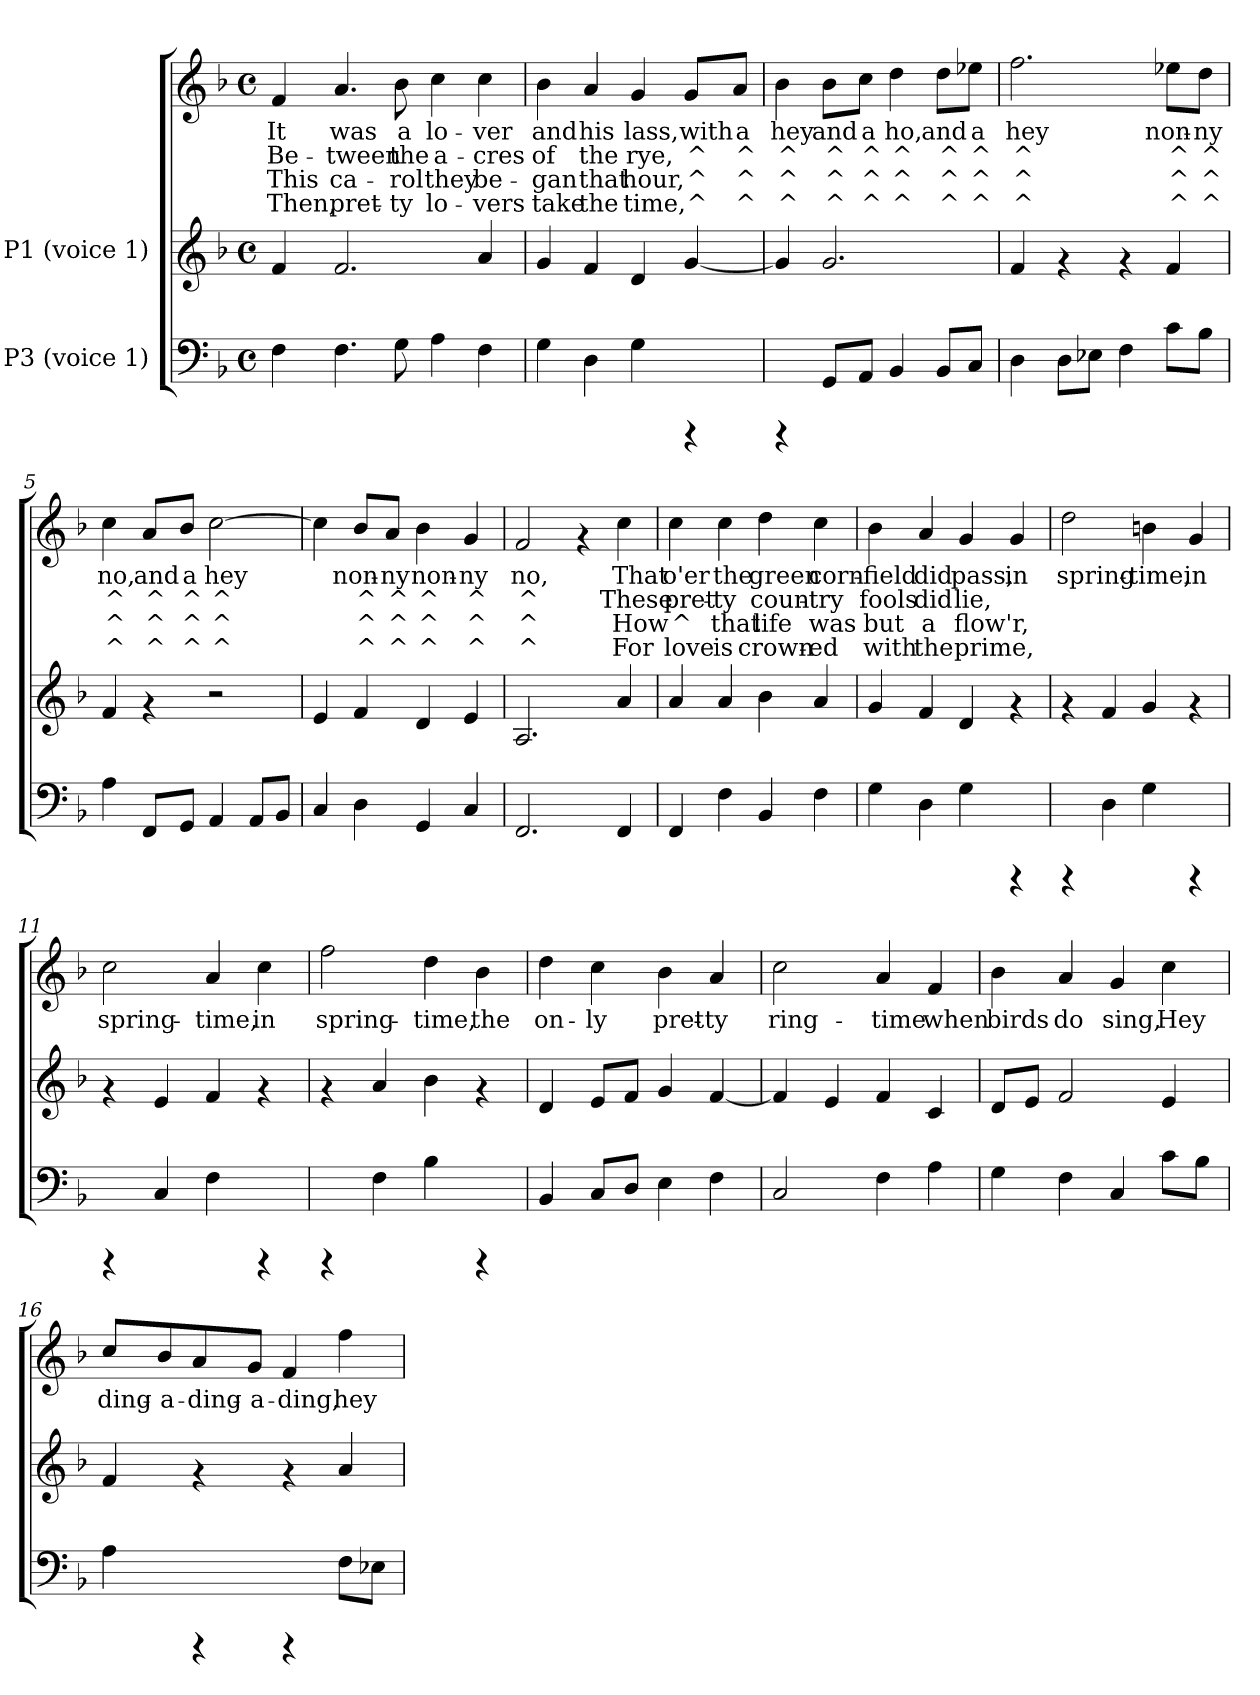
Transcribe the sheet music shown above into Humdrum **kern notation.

**kern	**kern	**kern	**text	**text	**text	**text
*part2	*part1	*part1	*part1	*part1	*part1	*part1
*staff3	*staff2	*staff1	*staff1	*staff1	*staff1	*staff1
*I"P3 (voice 1)	*I"P1 (voice 1)	*	*	*	*	*
!!LO:PB:g=z
*stria5	*stria5	*stria5	*	*	*	*
*clefF4	*clefG2	*clefG2	*	*	*	*
*k[b-]	*k[b-]	*k[b-]	*	*	*	*
*F:	*F:	*F:	*	*	*	*
*M4/4	*M4/4	*M4/4	*	*	*	*
*met(c)	*met(c)	*met(c)	*	*	*	*
*MM168	*MM168	*MM168	*	*	*	*
=1	=1	=1	=1	=1	=1	=1
!	!	!	!LO:LY:b:cj	!LO:LY:b:cj	!LO:LY:b:cj	!LO:LY:b:cj
4F\	4f/	4f/	It	Be-	-This	Then,
!	!	!	!LO:LY:b:cj	!LO:LY:b:cj	!LO:LY:b:cj	!LO:LY:b:cj
4.F\	2.f/	4.a/	was	tween	ca-	-pret-
!	!	!	!LO:LY:b:cj	!LO:LY:b:cj	!LO:LY:b:cj	!LO:LY:b:cj
8G\	.	8b-\	-a	the	rol	ty
!	!	!	!LO:LY:b:cj	!LO:LY:b:cj	!LO:LY:b:cj	!LO:LY:b:cj
4A\	.	4cc\	lo-	-a-	-they	lo-
!	!	!	!LO:LY:b:cj	!LO:LY:b:cj	!LO:LY:b:cj	!LO:LY:b:cj
4F\	4a/	4cc\	-ver	cres	be-	-vers
=2	=2	=2	=2	=2	=2	=2
!	!	!	!LO:LY:b:cj	!LO:LY:b:cj	!LO:LY:b:cj	!LO:LY:b:cj
4G\	4g/	4b-\	and	of	gan	take
!	!	!	!LO:LY:b:cj	!LO:LY:b:cj	!LO:LY:b:cj	!LO:LY:b:cj
4D\	4f/	4a/	his	the	that	the
!	!	!	!LO:LY:b:cj	!LO:LY:b:cj	!LO:LY:b:cj	!LO:LY:b:cj
4G\	4d/	4g/	lass,	rye,	hour,	time,
!	!	!	!LO:LY:b:cj	!LO:LY:b:cj	!LO:LY:b:cj	!LO:LY:b:cj
4rCCC	[<4g/	8g/L	with	^	^	^
!	!	!	!LO:LY:b:cj	!LO:LY:b:cj	!LO:LY:b:cj	!LO:LY:b:cj
.	.	8a/J	a	^	^	^
=3	=3	=3	=3	=3	=3	=3
!	!	!	!LO:LY:b:cj	!LO:LY:b:cj	!LO:LY:b:cj	!LO:LY:b:cj
4rCCC	4g/]	4b-\	hey	^	^	^
!	!	!	!LO:LY:b:cj	!LO:LY:b:cj	!LO:LY:b:cj	!LO:LY:b:cj
8GG/L	2.g/	8b-\L	and	^	^	^
!	!	!	!LO:LY:b:cj	!LO:LY:b:cj	!LO:LY:b:cj	!LO:LY:b:cj
8AA/J	.	8cc\J	a	^	^	^
!	!	!	!LO:LY:b:cj	!LO:LY:b:cj	!LO:LY:b:cj	!LO:LY:b:cj
4BB-/	.	4dd\	ho,	^	^	^
!	!	!	!LO:LY:b:cj	!LO:LY:b:cj	!LO:LY:b:cj	!LO:LY:b:cj
8BB-/L	.	8dd\L	and	^	^	^
!	!	!	!LO:LY:b:cj	!LO:LY:b:cj	!LO:LY:b:cj	!LO:LY:b:cj
8C/J	.	8ee-X\J	a	^	^	^
!!LO:LB:g=z
=4	=4	=4	=4	=4	=4	=4
!	!	!	!LO:LY:b:cj	!LO:LY:b:cj	!LO:LY:b:cj	!LO:LY:b:cj
4D\	4f/	2.ff\	hey	^	^	^
8D\L	4rf	.	.	.	.	.
8E-X\J	.	.	.	.	.	.
4F\	4rf	.	.	.	.	.
!	!	!	!LO:LY:b:cj	!LO:LY:b:cj	!LO:LY:b:cj	!LO:LY:b:cj
8c\L	4f/	8ee-X\L	non-	-^	^	^
!	!	!	!LO:LY:b:cj	!LO:LY:b:cj	!LO:LY:b:cj	!LO:LY:b:cj
8B-\J	.	8dd\J	ny	^	^	^
=5	=5	=5	=5	=5	=5	=5
!	!	!	!LO:LY:b:cj	!LO:LY:b:cj	!LO:LY:b:cj	!LO:LY:b:cj
4A\	4f/	4cc\	no,	^	^	^
!	!	!	!LO:LY:b:cj	!LO:LY:b:cj	!LO:LY:b:cj	!LO:LY:b:cj
8FF/L	4rf	8a/L	and	^	^	^
!	!	!	!LO:LY:b:cj	!LO:LY:b:cj	!LO:LY:b:cj	!LO:LY:b:cj
8GG/J	.	8b-/J	a	^	^	^
!	!	!	!LO:LY:b:cj	!LO:LY:b:cj	!LO:LY:b:cj	!LO:LY:b:cj
4AA/	2r	[>2cc\	hey	^	^	^
8AA/L	.	.	.	.	.	.
8BB-/J	.	.	.	.	.	.
=6	=6	=6	=6	=6	=6	=6
!	!	!	!LO:LY:b:cj	!LO:LY:b:cj	!LO:LY:b:cj	!LO:LY:b:cj
4C/	4e/	4cc\]	.	.	.	.
!	!	!	!LO:LY:b:cj	!LO:LY:b:cj	!LO:LY:b:cj	!LO:LY:b:cj
4D\	4f/	8b-/L	non-	-^	^	^
!	!	!	!LO:LY:b:cj	!LO:LY:b:cj	!LO:LY:b:cj	!LO:LY:b:cj
.	.	8a/J	ny	^	^	^
!	!	!	!LO:LY:b:cj	!LO:LY:b:cj	!LO:LY:b:cj	!LO:LY:b:cj
4GG/	4d/	4b-\	non-	-^	^	^
!	!	!	!LO:LY:b:cj	!LO:LY:b:cj	!LO:LY:b:cj	!LO:LY:b:cj
4C/	4e/	4g/	ny	^	^	^
=7	=7	=7	=7	=7	=7	=7
!	!	!	!LO:LY:b:cj	!LO:LY:b:cj	!LO:LY:b:cj	!LO:LY:b:cj
2.FF/	2.A/	2f/	no,	^	^	^
.	.	4rf	.	.	.	.
!	!	!	!LO:LY:b:cj	!LO:LY:b:cj	!LO:LY:b:cj	!LO:LY:b:cj
4FF/	4a/	4cc\	That	These	How	For
=8	=8	=8	=8	=8	=8	=8
!	!	!	!LO:LY:b:cj	!LO:LY:b:cj	!LO:LY:b:cj	!LO:LY:b:cj
4FF/	4a/	4cc\	o'er	pret-	-^	love
!	!	!	!LO:LY:b:cj	!LO:LY:b:cj	!LO:LY:b:cj	!LO:LY:b:cj
4F\	4a/	4cc\	the	ty	that	is
!	!	!	!LO:LY:b:cj	!LO:LY:b:cj	!LO:LY:b:cj	!LO:LY:b:cj
4BB-/	4b-\	4dd\	green	coun-	-life	crown-
!	!	!	!LO:LY:b:cj	!LO:LY:b:cj	!LO:LY:b:cj	!LO:LY:b:cj
4F\	4a/	4cc\	-corn-	-try	was	ed
!!LO:LB:g=z
=9	=9	=9	=9	=9	=9	=9
!	!	!	!LO:LY:b:cj	!LO:LY:b:cj	!LO:LY:b:cj	!LO:LY:b:cj
4G\	4g/	4b-\	field	fools	but	with
!	!	!	!LO:LY:b:cj	!LO:LY:b:cj	!LO:LY:b:cj	!LO:LY:b:cj
4D\	4f/	4a/	did	did	a	the
!	!	!	!LO:LY:b:cj	!LO:LY:b:cj	!LO:LY:b:cj	!LO:LY:b:cj
4G\	4d/	4g/	pass,	lie,	flow'r,	prime,
!	!	!	!LO:LY:b:cj	!LO:LY:b:cj	!LO:LY:b:cj	!LO:LY:b:cj
4rCCC	4rf	4g/	in	.	.	.
=10	=10	=10	=10	=10	=10	=10
!	!	!	!LO:LY:b:cj	!	!	!
4rCCC	4rf	2dd\	spring-	.	.	.
4D\	4f/	.	.	.	.	.
!	!	!	!LO:LY:b:cj	!	!	!
4G\	4g/	4bn\	-time,	.	.	.
!	!	!	!LO:LY:b:cj	!	!	!
4rCCC	4rf	4g/	in	.	.	.
=11	=11	=11	=11	=11	=11	=11
!	!	!	!LO:LY:b:cj	!	!	!
4rCCC	4rf	2cc\	spring-	.	.	.
4C/	4e/	.	.	.	.	.
!	!	!	!LO:LY:b:cj	!	!	!
4F\	4f/	4a/	-time,	.	.	.
!	!	!	!LO:LY:b:cj	!	!	!
4rCCC	4rf	4cc\	in	.	.	.
=12	=12	=12	=12	=12	=12	=12
!	!	!	!LO:LY:b:cj	!	!	!
4rCCC	4rf	2ff\	spring-	.	.	.
4F\	4a/	.	.	.	.	.
!	!	!	!LO:LY:b:cj	!	!	!
4B-\	4b-\	4dd\	-time,	.	.	.
!	!	!	!LO:LY:b:cj	!	!	!
4rCCC	4rf	4b-\	the	.	.	.
=13	=13	=13	=13	=13	=13	=13
!	!	!	!LO:LY:b:cj	!	!	!
4BB-/	4d/	4dd\	on-	.	.	.
!	!	!	!LO:LY:b:cj	!	!	!
8C/L	8e/L	4cc\	-ly	.	.	.
8D/J	8f/J	.	.	.	.	.
!	!	!	!LO:LY:b:cj	!	!	!
4E\	4g/	4b-\	pret-	.	.	.
!	!	!	!LO:LY:b:cj	!	!	!
4F\	[<4f/	4a/	-ty	.	.	.
!!LO:LB:g=z
=14	=14	=14	=14	=14	=14	=14
!	!	!	!LO:LY:b:cj	!	!	!
2C/	4f/]	2cc\	ring-	.	.	.
.	4e/	.	.	.	.	.
!	!	!	!LO:LY:b:cj	!	!	!
4F\	4f/	4a/	-time	.	.	.
!	!	!	!LO:LY:b:cj	!	!	!
4A\	4c/	4f/	when	.	.	.
=15	=15	=15	=15	=15	=15	=15
!	!	!	!LO:LY:b:cj	!	!	!
4G\	8d/L	4b-\	birds	.	.	.
.	8e/J	.	.	.	.	.
!	!	!	!LO:LY:b:cj	!	!	!
4F\	2f/	4a/	do	.	.	.
!	!	!	!LO:LY:b:cj	!	!	!
4C/	.	4g/	sing,	.	.	.
!	!	!	!LO:LY:b:cj	!	!	!
8c\L	4e/	4cc\	Hey	.	.	.
8B-\J	.	.	.	.	.	.
=16	=16	=16	=16	=16	=16	=16
!	!	!	!LO:LY:b:cj	!	!	!
4A\	4f/	8cc/L	ding-	.	.	.
!	!	!	!LO:LY:b:cj	!	!	!
.	.	8b-/	-a-	.	.	.
!	!	!	!LO:LY:b:cj	!	!	!
4rCCC	4rf	8a/	-ding-	.	.	.
!	!	!	!LO:LY:b:cj	!	!	!
.	.	8g/J	-a-	.	.	.
!	!	!	!LO:LY:b:cj	!	!	!
4rCCC	4rf	4f/	-ding,	.	.	.
!	!	!	!LO:LY:b:cj	!	!	!
8F\L	4a/	4ff\	hey	.	.	.
8E-X\J	.	.	.	.	.	.
=	=	=	=	=	=	=
*-	*-	*-	*-	*-	*-	*-
